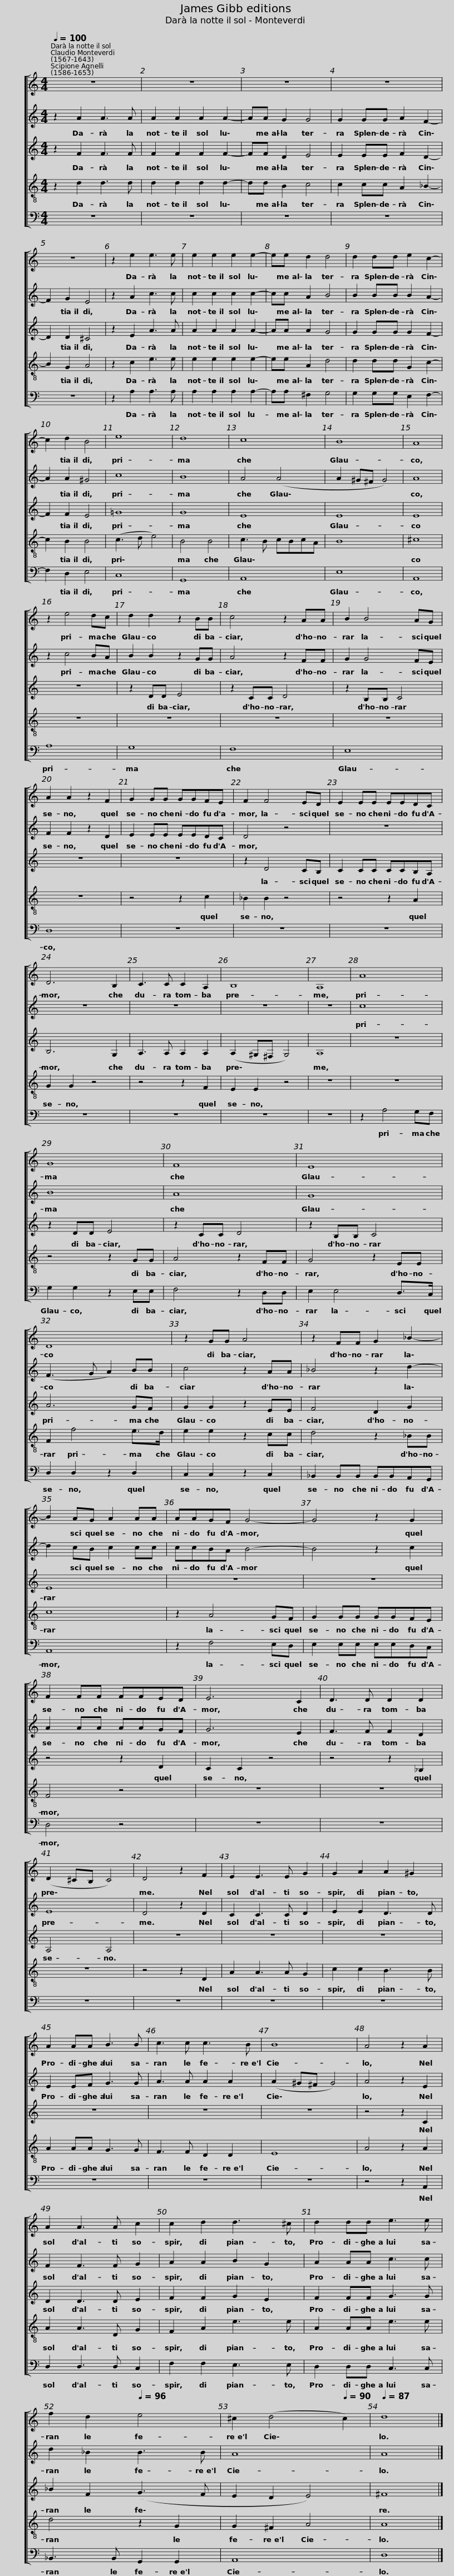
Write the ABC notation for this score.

X:1
%%score [ 1 2 3 4 5 ]
L:1/8
Q:1/4=100
M:4/4
I:linebreak $
K:C
V:1 treble
V:2 treble
V:3 treble
V:4 treble-8
V:5 bass
V:1
 z8 | z8 | z8 | z8 | z8 | %5
 z2 e2 e3 e |$ e2 e2 e2 e2- | ee d2 d4 | d2 dd e2 c2- | c2 d2 B4 | %10
 e8 | d8 | c8 |$ B8 | A8 | %15
 z2 e4 dc | d2 d2 z2 BB | c4 z2 AA | B2 B4 AG |$ A2 A2 z2 F2 | %20
 G2 GG GGFE | F2 F4 ED | E2 EE EEDC | D6 B,2 | C3 C C2 A,2 |$ %25
 B,8 | A,8 | A8 | G8 | F8 | %30
 E8 |$ D8 | z2 GG A4 | z2 FF G2 _B2- | B2 AG A2 AA |$ %35
 AAGF G4- | G4 z2 G2 | F2 FF FFED | E6 C2 | D3 D D2 D2 |$ %40
 (D2 ^CB, C4) | D4 z2 F2 | E2 E3 E G2 | G2 A2 A2 ^G2 | A2 AA B3 B | %45
 c3 c c3 B | B8 |$ A4 z2 A2 | A2 A3 A c2 | c2 d2 d3 ^c | %50
 d2 dd e3 e |[Q:1/4=99] f2[Q:1/4=97] d2[Q:1/4=96] e4 |[Q:1/4=94] ^c2[Q:1/4=92] (d4[Q:1/4=90] c2) |[Q:1/4=87] d8 |] %54
V:2
 z2 A2 A3 A | A2 A2 A2 A2- | AA G2 G4 | G2 GG A2 F2- | F2 G2 E4 | %5
 z2 A2 c3 c |$ c2 c2 c2 c2- | cc A2 B4 | B2 BB B2 A2- | A2 A2 ^G4 | %10
 c8 | B8 | A4 (A4 |$ A2 ^G^F G4) | A8 | %15
 z2 c4 BA | B2 B2 z2 GG | A4 z2 FF | G2 G4 FE |$ F2 F2 z2 D2 | %20
 E2 EE EEDC | D4 z4 | z8 | z8 | z8 |$ %25
 z8 | z8 | c8 | B8 | A8 | %30
 G8 |$ (F3 G A2) BB | c4 z2 AA | _B4 z2 d2- | d2 cB c2 cc |$ %35
 ccBA B4- | B4 z2 c2 | A2 AA AAGF | G6 E2 | F3 F F2 D2 |$ %40
 E8 | D4 z2 D2 | C2 C3 C D2 | E2 E2 D3 D | E2 EF G3 G | %45
 A3 A A2 A2 | (A2 ^G^F G4) |$ A4 z2 E2 | F2 F3 F G2 | A2 A2 B2 G2 | %50
 A2 AA c3 c | d2 _B2 B3 B | A8 | A8 |] %54
V:3
 z2 F2 F3 F | F2 F2 F2 F2- | FF D2 E4 | E2 EE F2 D2- | D2 D2 ^C4 | %5
 z2 E2 A3 A |$ A2 A2 A2 A2- | AA A2 G4 | G2 GG G2 F2- | F2 F2 E4 | %10
 =G8 | G8 | E8 |$ E8 | E8 | %15
 z8 | z2 DD E4 | z2 CC D4 | z2 B,B, C4 |$ z8 | %20
 z8 | z2 D4 CB, | C2 CC CCB,A, | B,6 G,2 | A,3 A, A,2 A,2 |$ %25
 (A,2 ^G,^F, G,4) | A,8 | z8 | z2 DD E4 | z2 CC D4 | %30
 z2 B,B, C4 |$ A6 GF | G2 G2 z2 EE | F4 D2 G2 | E8 |$ %35
 z8 | z8 | z4 z2 D2 | C2 C2 z4 | z4 z2 _B,2 |$ %40
 A,4 A,4 | z8 | z8 | z8 | z8 | %45
 z8 | z8 |$ z4 z2 C2 | D2 D3 D E2 | F2 F2 G2 E2 | %50
 F2 FF G3 G | _B2 F2 (G3 F | E2 D2 E4) | ^F8 |] %54
V:4
 z2 d2 d3 d | d2 d2 d2 d2- | dd B2 c4 | c2 cc A2 _B2- | B2 G2 A4 | %5
 z2 c2 e3 e |$ e2 e2 e2 e2- | ee A2 d4 | d2 dd G2 c2- | c2 B2 B4 | %10
 (c3 d e4) | B4 B4 | c3 B cBcA |$ B8 | ^c8 | %15
 z8 | z8 | z8 | z8 |$ z8 | %20
 z4 z2 c2 | _B2 B2 z4 | z4 z2 A2 | G2 G2 z4 | z4 z2 F2 |$ %25
 E2 E2 z4 | z8 | z8 | z4 z2 GG | A4 z2 FF | %30
 G4 z2 EE |$ F2 f4 e>d | e2 e2 z2 cc | d4 z2 _BB | c8 |$ %35
 z2 A4 GF | G2 GG GGFE | F4 z4 | z8 | z8 |$ %40
 z8 | z4 z2 D2 | A2 A3 A G2 | c2 c2 B3 B | A2 AA G3 G | %45
 F3 F D2 D2 | E8 |$ A4 z2 A2 | A2 A3 D G2 | F2 A2 e3 e | %50
 A2 AA e3 e | d4 z2 G2 | G2 ^F2 A4 | A8 |] %54
V:5
 z8 | z8 | z8 | z8 | z8 | %5
 z2 A,2 A,3 A, |$ A,2 A,2 A,2 A,2- | A,A, ^F,2 G,4 | G,2 G,G, E,2 F,2- | F,2 D,2 E,4 | %10
 C,8 | G,,8 | A,,8 |$ E,8 | A,,8 | %15
 A,8 | G,8 | F,8 | E,8 |$ D,8 | %20
 z8 | z8 | z8 | z8 | z8 |$ %25
 z8 | z8 | z2 A,4 G,F, | G,2 G,2 z2 E,E, | F,4 z2 D,D, | %30
 E,2 E,4 D,>C, |$ D,2 D,2 z2 D,2 | C,2 C,2 z2 C,2 | _B,,2 B,,B,, B,,B,,A,,G,, | A,,8 |$ %35
 z2 F,4 E,D, | E,2 E,E, E,E,D,C, | D,4 z4 | z8 | z8 |$ %40
 z8 | z8 | z8 | z8 | z8 | %45
 z8 | z8 |$ z4 z2 A,,2 | D,2 D,3 D, C,2 | F,2 F,2 E,3 E, | %50
 D,2 D,D, C,3 C, | _B,,3 B,, G,,2 G,,2 | A,,8 | D,8 |] %54
